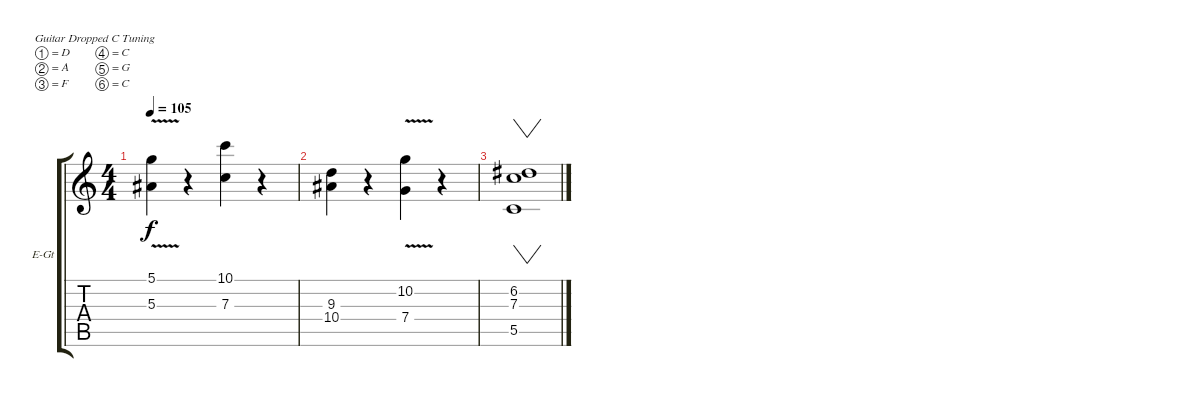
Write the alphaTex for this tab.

\bracketExtendMode groupsimilarinstruments
\firstSystemTrackNameOrientation horizontal
\otherSystemsTrackNameOrientation horizontal
\track ("Jordan " "E-Gt") {instrument distortionguitar}
\staff {score tabs}
\tuning (D4 A3 F3 C3 G2 C2)
\ts (4 4)
\tempo 105
\clef g2
\ks c
(5.1 5.3{v}).4{dy f} r.4 (10.1 7.3).4 r.4 |
(9.3 10.4).4 r.4 (10.2{v} 7.4).4 r.4 |
(6.2 7.3 5.5).1{vw}
